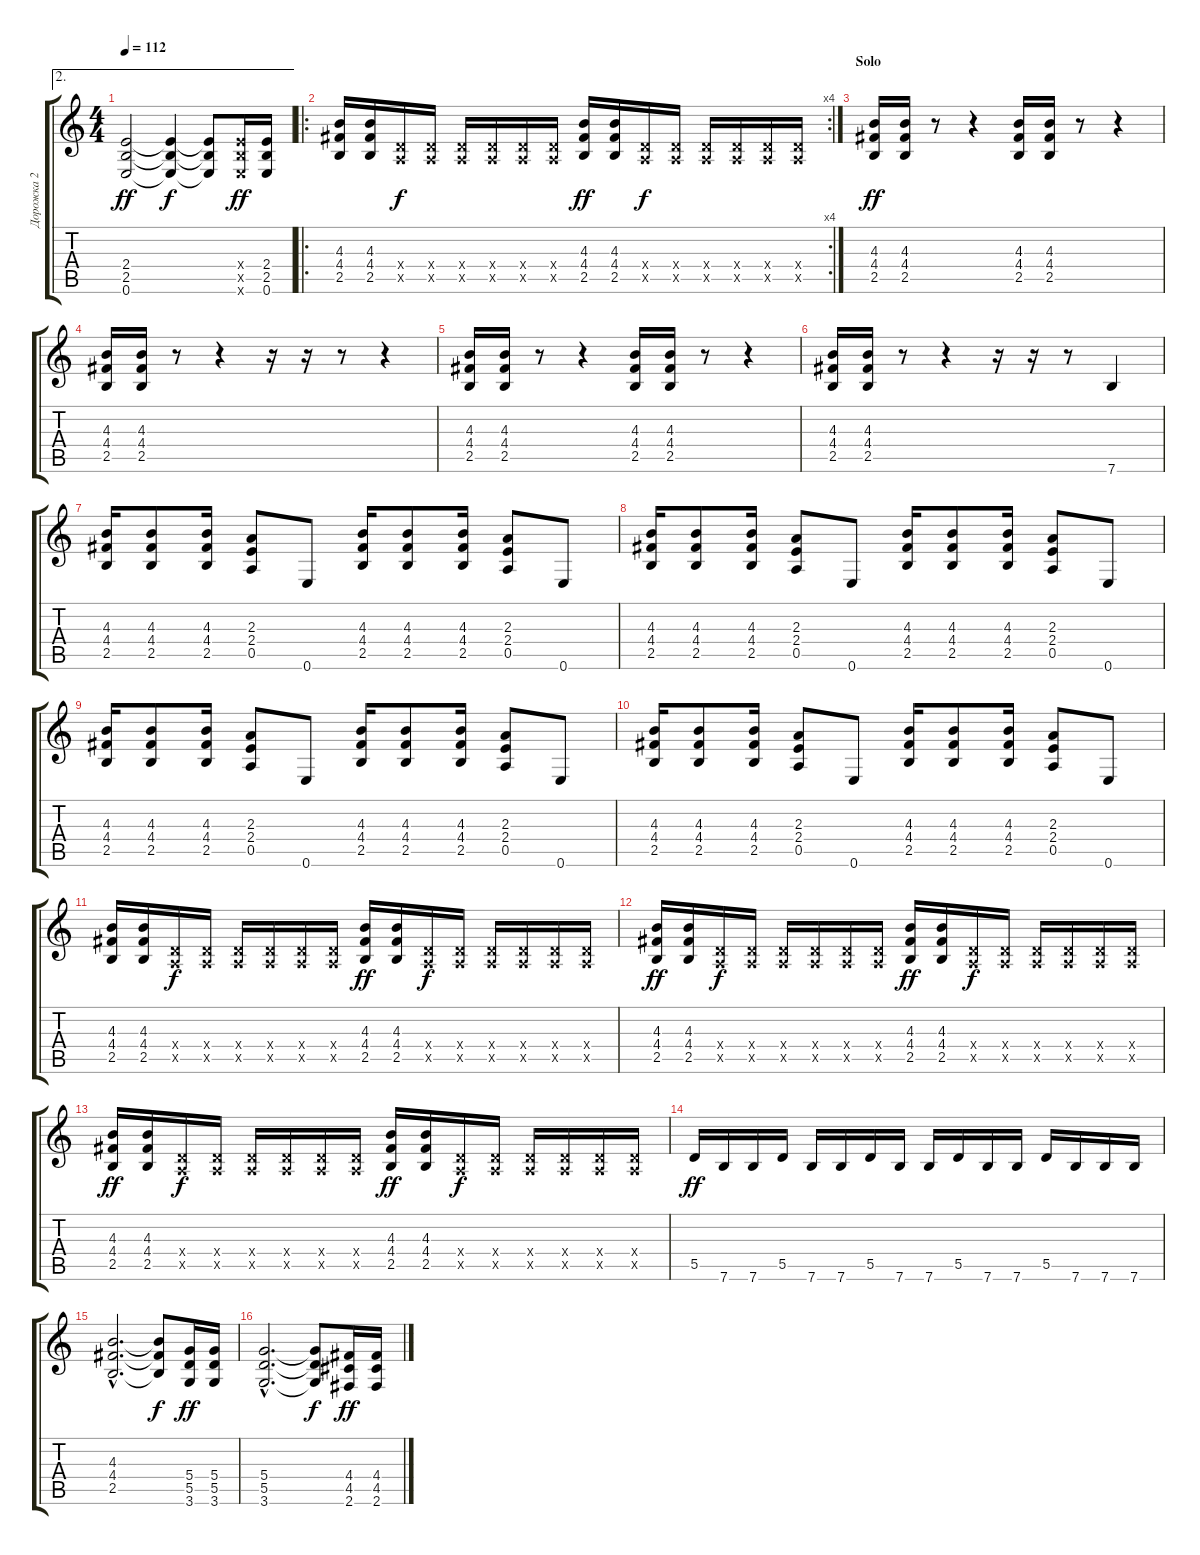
\track ("Дорожка 2" "Дорожка 2") {instrument distortionguitar}
\staff {score tabs}
\tuning (E4 B3 G3 D3 A2 E2) {hide}
\ae 2
\ts (4 4)
\tempo 112
\clef g2
\ks c
(2.4 2.5 0.6).2{dy ff} (2.4{t} 2.5{t} 0.6{t}).4{dy f} (2.4{t} 2.5{t} 0.6{t}).8 (2.4{x} 2.5{x} 0.6{x}).16{dy ff} (2.4 2.5 0.6).16 |
\ro
\rc 4
(4.3 4.4 2.5).16 (4.3 4.4 2.5).16 (0.4{x} 0.5{x}).16{dy f} (0.4{x} 0.5{x}).16 (0.4{x} 0.5{x}).16 (0.4{x} 0.5{x}).16 (0.4{x} 0.5{x}).16 (0.4{x} 0.5{x}).16 (4.3 4.4 2.5).16{dy ff} (4.3 4.4 2.5).16 (0.4{x} 0.5{x}).16{dy f} (0.4{x} 0.5{x}).16 (0.4{x} 0.5{x}).16 (0.4{x} 0.5{x}).16 (0.4{x} 0.5{x}).16 (0.4{x} 0.5{x}).16 |
\section ("" "Solo")
(4.3 4.4 2.5).16{dy ff} (4.3 4.4 2.5).16 r.8 r.4 (4.3 4.4 2.5).16 (4.3 4.4 2.5).16 r.8 r.4 |
(4.3 4.4 2.5).16 (4.3 4.4 2.5).16 r.8 r.4 r.16 r.16 r.8 r.4 |
(4.3 4.4 2.5).16 (4.3 4.4 2.5).16 r.8 r.4 (4.3 4.4 2.5).16 (4.3 4.4 2.5).16 r.8 r.4 |
(4.3 4.4 2.5).16 (4.3 4.4 2.5).16 r.8 r.4 r.16 r.16 r.8 7.6.4 |
(4.3 4.4 2.5).16 (4.3 4.4 2.5).8 (4.3 4.4 2.5).16 (2.3 2.4 0.5).8 0.6.8 (4.3 4.4 2.5).16 (4.3 4.4 2.5).8 (4.3 4.4 2.5).16 (2.3 2.4 0.5).8 0.6.8 |
(4.3 4.4 2.5).16 (4.3 4.4 2.5).8 (4.3 4.4 2.5).16 (2.3 2.4 0.5).8 0.6.8 (4.3 4.4 2.5).16 (4.3 4.4 2.5).8 (4.3 4.4 2.5).16 (2.3 2.4 0.5).8 0.6.8 |
(4.3 4.4 2.5).16 (4.3 4.4 2.5).8 (4.3 4.4 2.5).16 (2.3 2.4 0.5).8 0.6.8 (4.3 4.4 2.5).16 (4.3 4.4 2.5).8 (4.3 4.4 2.5).16 (2.3 2.4 0.5).8 0.6.8 |
(4.3 4.4 2.5).16 (4.3 4.4 2.5).8 (4.3 4.4 2.5).16 (2.3 2.4 0.5).8 0.6.8 (4.3 4.4 2.5).16 (4.3 4.4 2.5).8 (4.3 4.4 2.5).16 (2.3 2.4 0.5).8 0.6.8 |
(4.3 4.4 2.5).16 (4.3 4.4 2.5).16 (0.4{x} 0.5{x}).16{dy f} (0.4{x} 0.5{x}).16 (0.4{x} 0.5{x}).16 (0.4{x} 0.5{x}).16 (0.4{x} 0.5{x}).16 (0.4{x} 0.5{x}).16 (4.3 4.4 2.5).16{dy ff} (4.3 4.4 2.5).16 (0.4{x} 0.5{x}).16{dy f} (0.4{x} 0.5{x}).16 (0.4{x} 0.5{x}).16 (0.4{x} 0.5{x}).16 (0.4{x} 0.5{x}).16 (0.4{x} 0.5{x}).16 |
(4.3 4.4 2.5).16{dy ff} (4.3 4.4 2.5).16 (0.4{x} 0.5{x}).16{dy f} (0.4{x} 0.5{x}).16 (0.4{x} 0.5{x}).16 (0.4{x} 0.5{x}).16 (0.4{x} 0.5{x}).16 (0.4{x} 0.5{x}).16 (4.3 4.4 2.5).16{dy ff} (4.3 4.4 2.5).16 (0.4{x} 0.5{x}).16{dy f} (0.4{x} 0.5{x}).16 (0.4{x} 0.5{x}).16 (0.4{x} 0.5{x}).16 (0.4{x} 0.5{x}).16 (0.4{x} 0.5{x}).16 |
(4.3 4.4 2.5).16{dy ff} (4.3 4.4 2.5).16 (0.4{x} 0.5{x}).16{dy f} (0.4{x} 0.5{x}).16 (0.4{x} 0.5{x}).16 (0.4{x} 0.5{x}).16 (0.4{x} 0.5{x}).16 (0.4{x} 0.5{x}).16 (4.3 4.4 2.5).16{dy ff} (4.3 4.4 2.5).16 (0.4{x} 0.5{x}).16{dy f} (0.4{x} 0.5{x}).16 (0.4{x} 0.5{x}).16 (0.4{x} 0.5{x}).16 (0.4{x} 0.5{x}).16 (0.4{x} 0.5{x}).16 |
5.5.16{dy ff} 7.6.16 7.6.16 5.5.16 7.6.16 7.6.16 5.5.16 7.6.16 7.6.16 5.5.16 7.6.16 7.6.16 5.5.16 7.6.16 7.6.16 7.6.16 |
(4.3{hac} 4.4{hac} 2.5{hac}).2{d} (4.3{t} 4.4{t} 2.5{t}).8{dy f} (5.4 5.5 3.6).16{dy ff} (5.4 5.5 3.6).16 |
(5.4{hac} 5.5{hac} 3.6{hac}).2{d} (5.4{t} 5.5{t} 3.6{t}).8{dy f} (4.4 4.5 2.6).16{dy ff} (4.4 4.5 2.6).16
